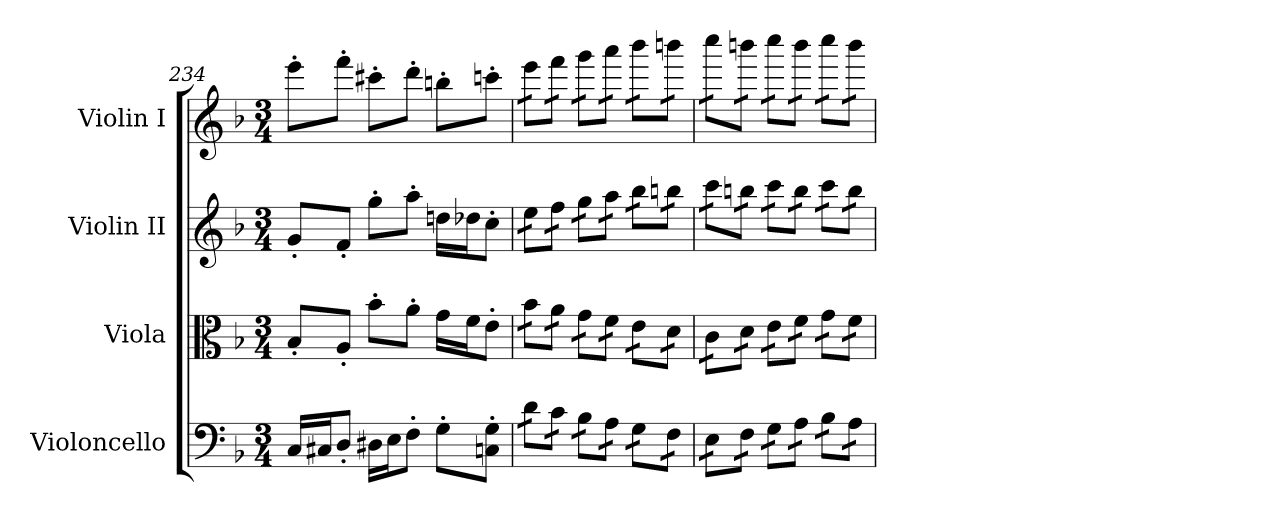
**kern	**kern	**kern	**kern
*part4	*part3	*part2	*part1
*staff4	*staff3	*staff2	*staff1
*I"Violoncello	*I"Viola	*I"Violin II	*I"Violin I
*I'Vc	*I'Vla	*I'Vln	*I'Vln
!!LO:PB:g=z
*clefF4	*clefC3	*clefG2	*clefG2
*k[b-]	*k[b-]	*k[b-]	*k[b-]
*M3/4	*M3/4	*M3/4	*M3/4
=234	=234	=234	=234
16C/LL	8B-'/L	8g'/L	8eee'\L
16C#X/J	.	.	.
8D'/J	8A'/J	8f'/J	8fff'\J
16D#X\LL	8b-'\L	8gg'\L	8ccc#X'\L
16E\J	.	.	.
8F'\J	8a'\J	8aa'\J	8ddd'\J
8G'\L	16g\LL	16ddn\LL	8bbn'\L
.	16f\J	16dd-X\J	.
8Cn\' 8G\'J	8e'\J	8cc'\J	8cccn'\J
=235	=235	=235	=235
*tremolo	*	*	*
*	*tremolo	*	*
*	*	*tremolo	*
*	*	*	*tremolo
16d\LL	16b-\LL	16ee\LL	16eee\LL
16d\	16b-\	16ee\	16eee\
16c\	16a\	16ff\	16fff\
16c\JJ	16a\JJ	16ff\JJ	16fff\JJ
16B-\LL	16g\LL	16gg\LL	16ggg\LL
16B-\	16g\	16gg\	16ggg\
16A\	16f\	16aa\	16aaa\
16A\JJ	16f\JJ	16aa\JJ	16aaa\JJ
16G\LL	16e\LL	16bb-\LL	16bbb-\LL
16G\	16e\	16bb-\	16bbb-\
16F\	16d\	16bbn\	16bbbn\
16F\JJ	16d\JJ	16bbn\JJ	16bbbn\JJ
=236	=236	=236	=236
16E\LL	16c\LL	16ccc\LL	16cccc\LL
16E\	16c\	16ccc\	16cccc\
16F\	16d\	16bbn\	16bbbn\
16F\JJ	16d\JJ	16bbn\JJ	16bbbn\JJ
16G\LL	16e\LL	16ccc\LL	16cccc\LL
16G\	16e\	16ccc\	16cccc\
16A\	16f\	16bb\	16bbb\
16A\JJ	16f\JJ	16bb\JJ	16bbb\JJ
16B-\LL	16g\LL	16ccc\LL	16cccc\LL
16B-\	16g\	16ccc\	16cccc\
16A\	16f\	16bb\	16bbb\
16A\JJ	16f\JJ	16bb\JJ	16bbb\JJ
*	*	*	*Xtremolo
*	*	*Xtremolo	*
*	*Xtremolo	*	*
*Xtremolo	*	*	*
=	=	=	=
*-	*-	*-	*-
